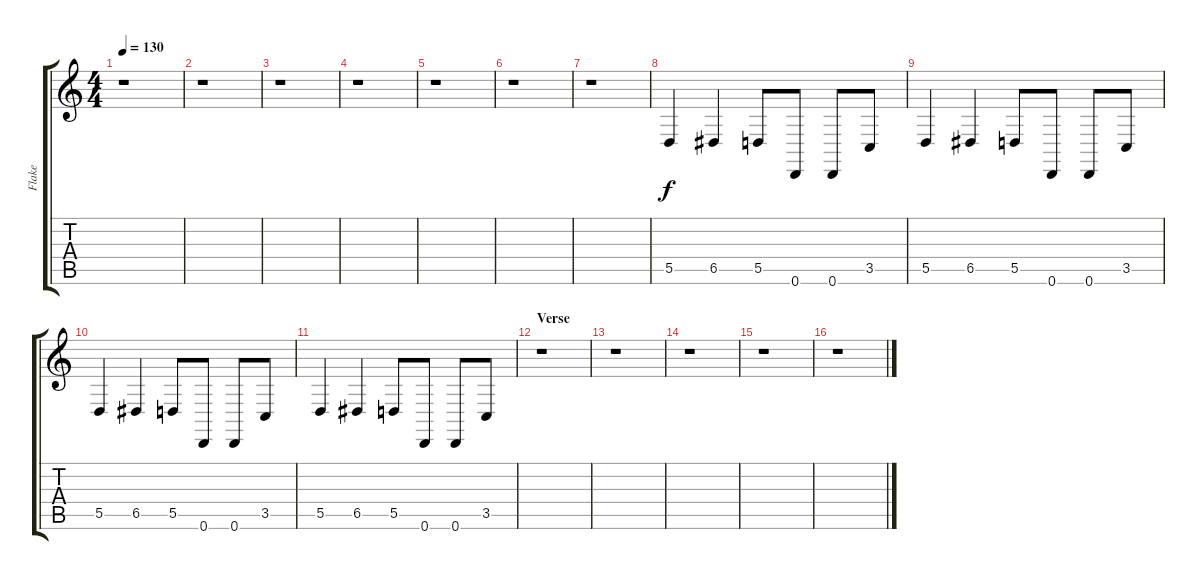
\track ("Flake" "Flake") {instrument celesta}
\staff {score tabs}
\tuning (E4 B3 G3 D3 A2 D2) {hide}
\ts (4 4)
\tempo 130
\clef g2
\ks c
r.1{dy f} |
r.1 |
r.1 |
r.1 |
r.1 |
r.1 |
r.1 |
5.5.4 6.5.4 5.5.8 0.6.8 0.6.8 3.5.8 |
5.5.4 6.5.4 5.5.8 0.6.8 0.6.8 3.5.8 |
5.5.4 6.5.4 5.5.8 0.6.8 0.6.8 3.5.8 |
5.5.4 6.5.4 5.5.8 0.6.8 0.6.8 3.5.8 |
\section ("" "Verse")
r.1 |
r.1 |
r.1 |
r.1 |
r.1
